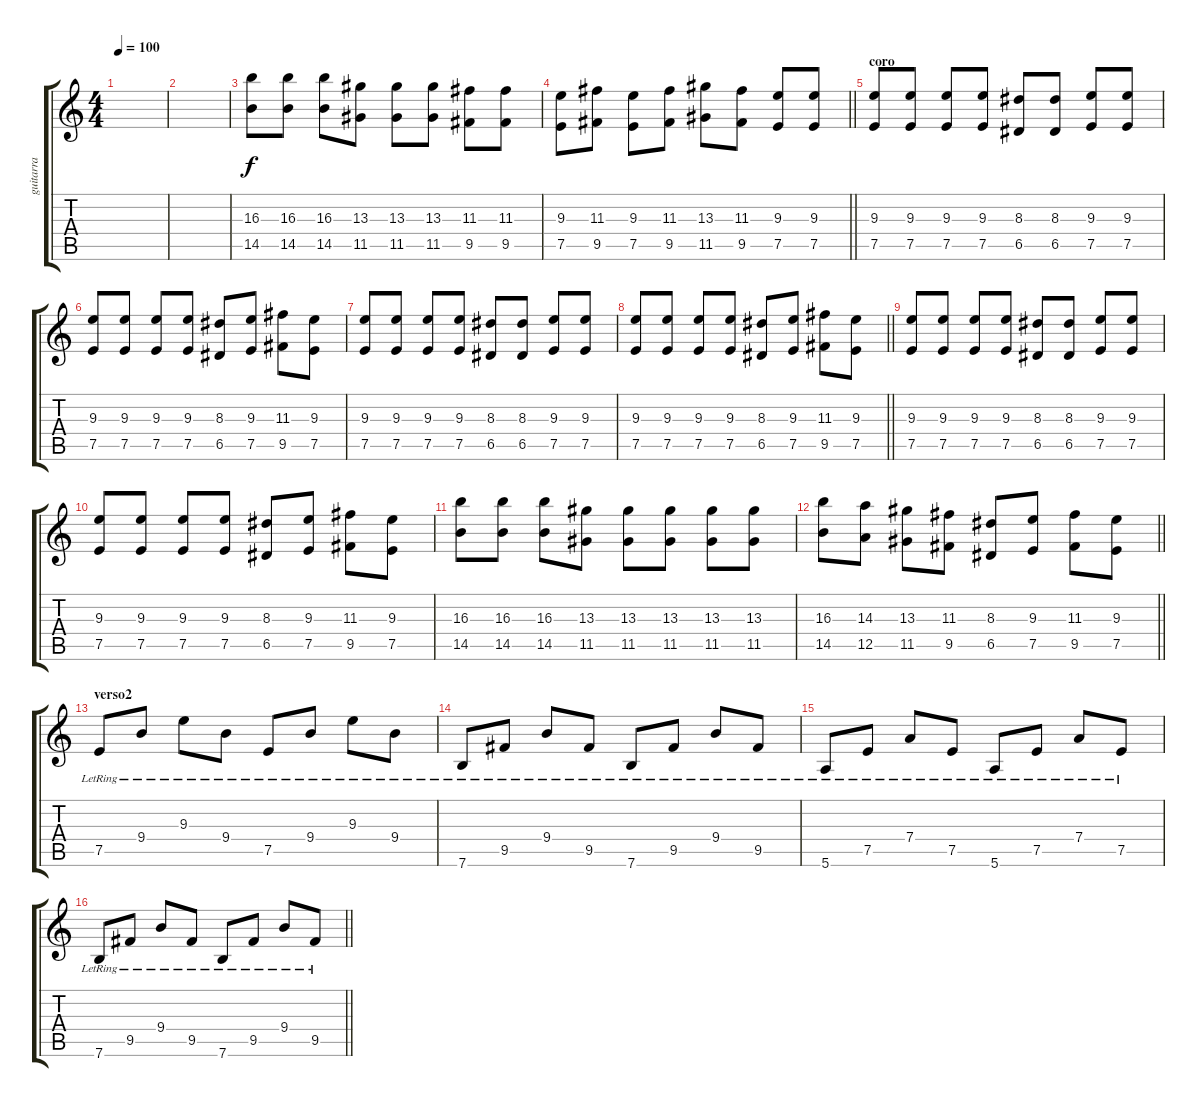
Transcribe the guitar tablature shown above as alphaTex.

\track ("guitarra" "guitarra") {instrument overdrivenguitar}
\staff {score tabs}
\tuning (E4 B3 G3 D3 A2 E2) {hide}
\ts (4 4)
\tempo 100
\clef g2
\ks c
|
|
(16.3 14.5).8 (16.3 14.5).8 (16.3 14.5).8 (13.3 11.5).8 (13.3 11.5).8 (13.3 11.5).8 (11.3 9.5).8 (11.3 9.5).8 |
\barLineRight lightlight
(9.3 7.5).8 (11.3 9.5).8 (9.3 7.5).8 (11.3 9.5).8 (13.3 11.5).8 (11.3 9.5).8 (9.3 7.5).8 (9.3 7.5).8 |
\section ("" "coro")
(9.3 7.5).8 (9.3 7.5).8 (9.3 7.5).8 (9.3 7.5).8 (8.3 6.5).8 (8.3 6.5).8 (9.3 7.5).8 (9.3 7.5).8 |
(9.3 7.5).8 (9.3 7.5).8 (9.3 7.5).8 (9.3 7.5).8 (8.3 6.5).8 (9.3 7.5).8 (11.3 9.5).8 (9.3 7.5).8 |
(9.3 7.5).8 (9.3 7.5).8 (9.3 7.5).8 (9.3 7.5).8 (8.3 6.5).8 (8.3 6.5).8 (9.3 7.5).8 (9.3 7.5).8 |
\barLineRight lightlight
(9.3 7.5).8 (9.3 7.5).8 (9.3 7.5).8 (9.3 7.5).8 (8.3 6.5).8 (9.3 7.5).8 (11.3 9.5).8 (9.3 7.5).8 |
(9.3 7.5).8 (9.3 7.5).8 (9.3 7.5).8 (9.3 7.5).8 (8.3 6.5).8 (8.3 6.5).8 (9.3 7.5).8 (9.3 7.5).8 |
(9.3 7.5).8 (9.3 7.5).8 (9.3 7.5).8 (9.3 7.5).8 (8.3 6.5).8 (9.3 7.5).8 (11.3 9.5).8 (9.3 7.5).8 |
(16.3 14.5).8 (16.3 14.5).8 (16.3 14.5).8 (13.3 11.5).8 (13.3 11.5).8 (13.3 11.5).8 (13.3 11.5).8 (13.3 11.5).8 |
\barLineRight lightlight
(16.3 14.5).8 (14.3 12.5).8 (13.3 11.5).8 (11.3 9.5).8 (8.3 6.5).8 (9.3 7.5).8 (11.3 9.5).8 (9.3 7.5).8 |
\section ("" "verso2")
7.5{lr}.8{volume 7 instrument overdrivenguitar} 9.4{lr}.8 9.3{lr}.8 9.4{lr}.8 7.5{lr}.8 9.4{lr}.8 9.3{lr}.8 9.4{lr}.8 |
7.6{lr}.8 9.5{lr}.8 9.4{lr}.8 9.5{lr}.8 7.6{lr}.8 9.5{lr}.8 9.4{lr}.8 9.5{lr}.8 |
5.6{lr}.8 7.5{lr}.8 7.4{lr}.8 7.5{lr}.8 5.6{lr}.8 7.5{lr}.8 7.4{lr}.8 7.5{lr}.8 |
\barLineRight lightlight
7.6{lr}.8 9.5{lr}.8 9.4{lr}.8 9.5{lr}.8 7.6{lr}.8 9.5{lr}.8 9.4{lr}.8 9.5{lr}.8
